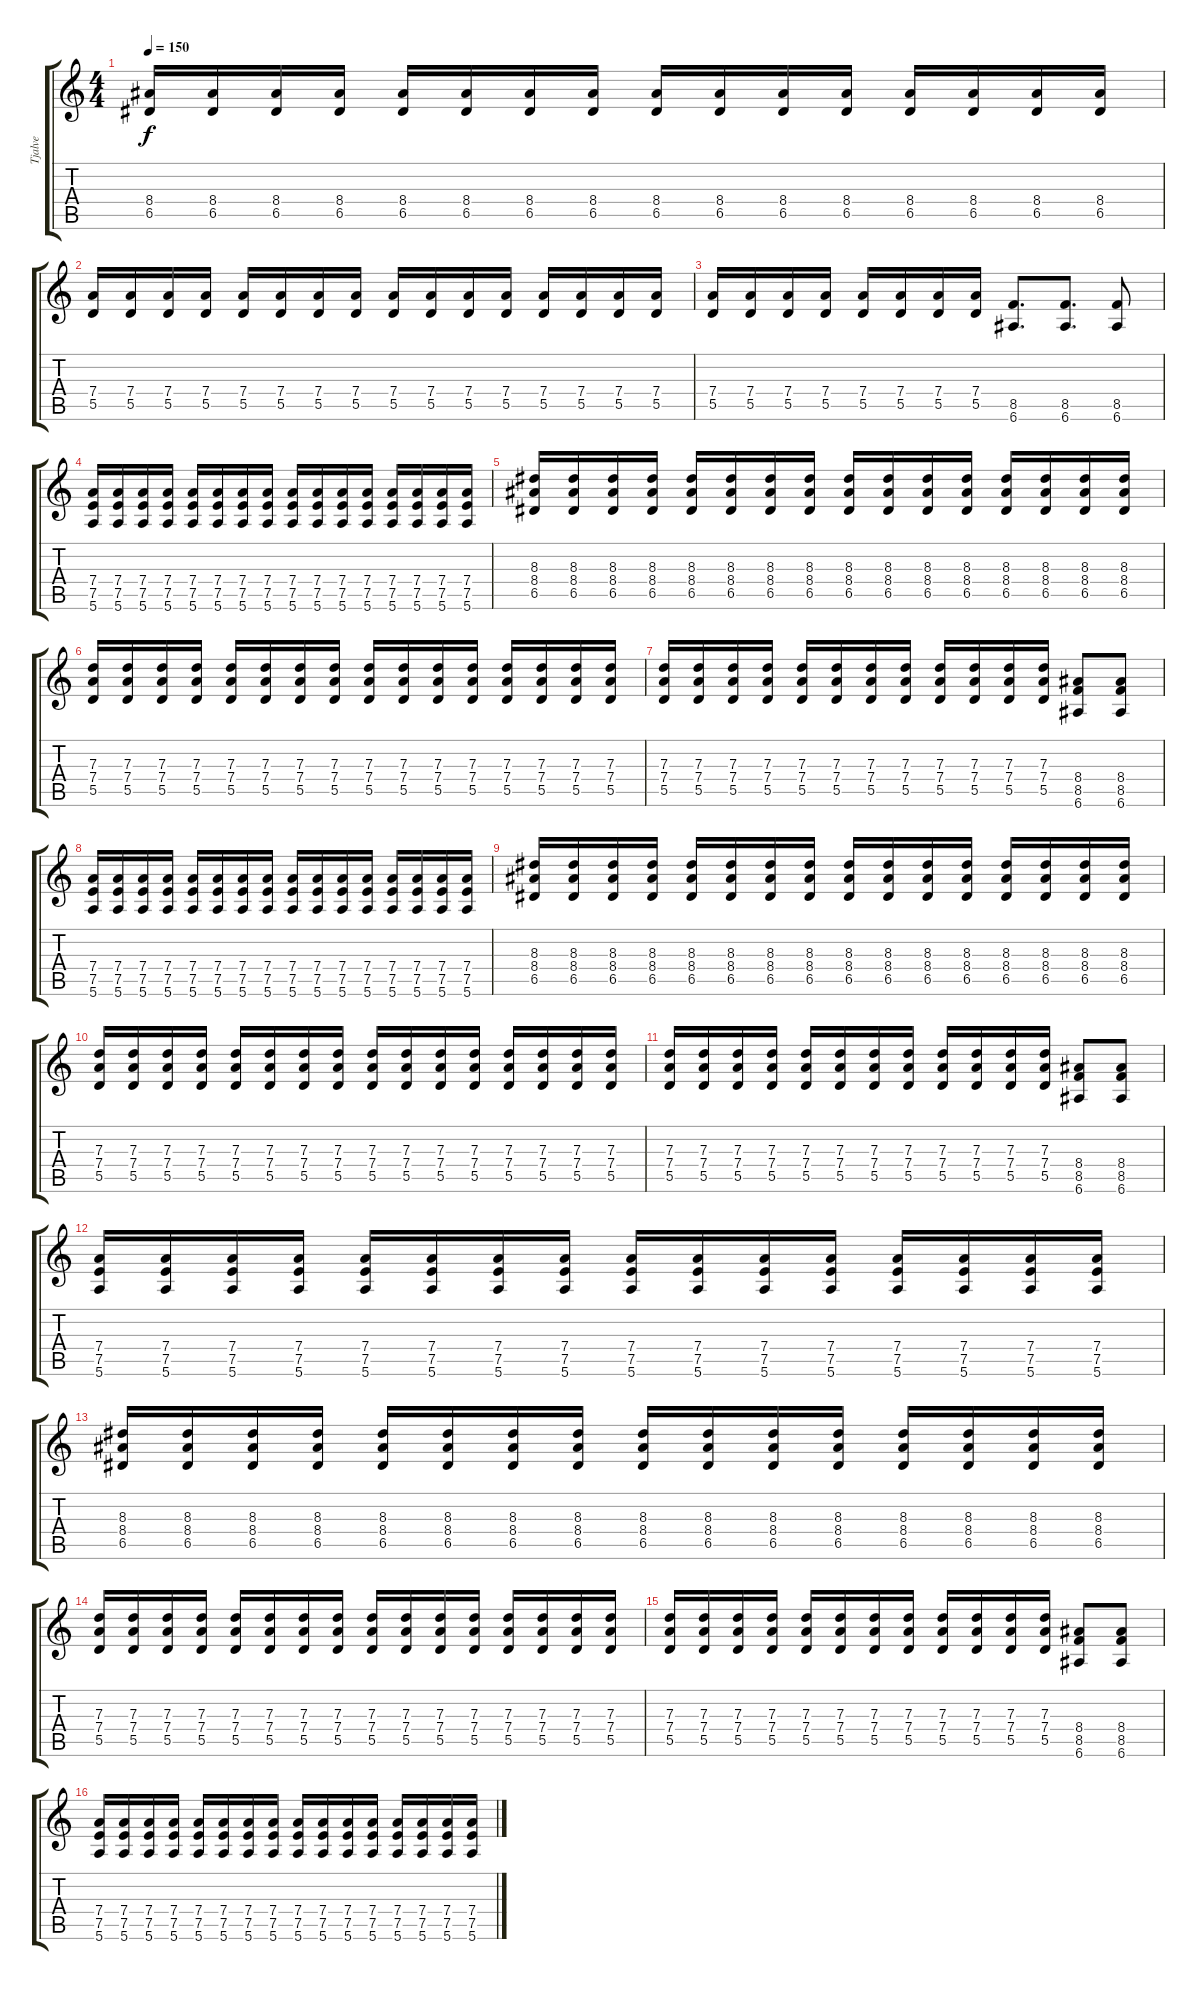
\track ("Tjalve" "Tjalve") {instrument distortionguitar}
\staff {score tabs}
\tuning (E4 B3 G3 D3 A2 E2) {hide}
\ts (4 4)
\tempo 150
\clef g2
\ks c
(8.4 6.5).16{dy f} (8.4 6.5).16 (8.4 6.5).16 (8.4 6.5).16 (8.4 6.5).16 (8.4 6.5).16 (8.4 6.5).16 (8.4 6.5).16 (8.4 6.5).16 (8.4 6.5).16 (8.4 6.5).16 (8.4 6.5).16 (8.4 6.5).16 (8.4 6.5).16 (8.4 6.5).16 (8.4 6.5).16 |
(7.4 5.5).16 (7.4 5.5).16 (7.4 5.5).16 (7.4 5.5).16 (7.4 5.5).16 (7.4 5.5).16 (7.4 5.5).16 (7.4 5.5).16 (7.4 5.5).16 (7.4 5.5).16 (7.4 5.5).16 (7.4 5.5).16 (7.4 5.5).16 (7.4 5.5).16 (7.4 5.5).16 (7.4 5.5).16 |
(7.4 5.5).16 (7.4 5.5).16 (7.4 5.5).16 (7.4 5.5).16 (7.4 5.5).16 (7.4 5.5).16 (7.4 5.5).16 (7.4 5.5).16 (8.5 6.6).8{d} (8.5 6.6).8{d} (8.5 6.6).8 |
(7.4 7.5 5.6).16 (7.4 7.5 5.6).16 (7.4 7.5 5.6).16 (7.4 7.5 5.6).16 (7.4 7.5 5.6).16 (7.4 7.5 5.6).16 (7.4 7.5 5.6).16 (7.4 7.5 5.6).16 (7.4 7.5 5.6).16 (7.4 7.5 5.6).16 (7.4 7.5 5.6).16 (7.4 7.5 5.6).16 (7.4 7.5 5.6).16 (7.4 7.5 5.6).16 (7.4 7.5 5.6).16 (7.4 7.5 5.6).16 |
(8.3 8.4 6.5).16 (8.3 8.4 6.5).16 (8.3 8.4 6.5).16 (8.3 8.4 6.5).16 (8.3 8.4 6.5).16 (8.3 8.4 6.5).16 (8.3 8.4 6.5).16 (8.3 8.4 6.5).16 (8.3 8.4 6.5).16 (8.3 8.4 6.5).16 (8.3 8.4 6.5).16 (8.3 8.4 6.5).16 (8.3 8.4 6.5).16 (8.3 8.4 6.5).16 (8.3 8.4 6.5).16 (8.3 8.4 6.5).16 |
(7.3 7.4 5.5).16 (7.3 7.4 5.5).16 (7.3 7.4 5.5).16 (7.3 7.4 5.5).16 (7.3 7.4 5.5).16 (7.3 7.4 5.5).16 (7.3 7.4 5.5).16 (7.3 7.4 5.5).16 (7.3 7.4 5.5).16 (7.3 7.4 5.5).16 (7.3 7.4 5.5).16 (7.3 7.4 5.5).16 (7.3 7.4 5.5).16 (7.3 7.4 5.5).16 (7.3 7.4 5.5).16 (7.3 7.4 5.5).16 |
(7.3 7.4 5.5).16 (7.3 7.4 5.5).16 (7.3 7.4 5.5).16 (7.3 7.4 5.5).16 (7.3 7.4 5.5).16 (7.3 7.4 5.5).16 (7.3 7.4 5.5).16 (7.3 7.4 5.5).16 (7.3 7.4 5.5).16 (7.3 7.4 5.5).16 (7.3 7.4 5.5).16 (7.3 7.4 5.5).16 (8.4 8.5 6.6).8 (8.4 8.5 6.6).8 |
(7.4 7.5 5.6).16 (7.4 7.5 5.6).16 (7.4 7.5 5.6).16 (7.4 7.5 5.6).16 (7.4 7.5 5.6).16 (7.4 7.5 5.6).16 (7.4 7.5 5.6).16 (7.4 7.5 5.6).16 (7.4 7.5 5.6).16 (7.4 7.5 5.6).16 (7.4 7.5 5.6).16 (7.4 7.5 5.6).16 (7.4 7.5 5.6).16 (7.4 7.5 5.6).16 (7.4 7.5 5.6).16 (7.4 7.5 5.6).16 |
(8.3 8.4 6.5).16 (8.3 8.4 6.5).16 (8.3 8.4 6.5).16 (8.3 8.4 6.5).16 (8.3 8.4 6.5).16 (8.3 8.4 6.5).16 (8.3 8.4 6.5).16 (8.3 8.4 6.5).16 (8.3 8.4 6.5).16 (8.3 8.4 6.5).16 (8.3 8.4 6.5).16 (8.3 8.4 6.5).16 (8.3 8.4 6.5).16 (8.3 8.4 6.5).16 (8.3 8.4 6.5).16 (8.3 8.4 6.5).16 |
(7.3 7.4 5.5).16 (7.3 7.4 5.5).16 (7.3 7.4 5.5).16 (7.3 7.4 5.5).16 (7.3 7.4 5.5).16 (7.3 7.4 5.5).16 (7.3 7.4 5.5).16 (7.3 7.4 5.5).16 (7.3 7.4 5.5).16 (7.3 7.4 5.5).16 (7.3 7.4 5.5).16 (7.3 7.4 5.5).16 (7.3 7.4 5.5).16 (7.3 7.4 5.5).16 (7.3 7.4 5.5).16 (7.3 7.4 5.5).16 |
(7.3 7.4 5.5).16 (7.3 7.4 5.5).16 (7.3 7.4 5.5).16 (7.3 7.4 5.5).16 (7.3 7.4 5.5).16 (7.3 7.4 5.5).16 (7.3 7.4 5.5).16 (7.3 7.4 5.5).16 (7.3 7.4 5.5).16 (7.3 7.4 5.5).16 (7.3 7.4 5.5).16 (7.3 7.4 5.5).16 (8.4 8.5 6.6).8 (8.4 8.5 6.6).8 |
(7.4 7.5 5.6).16 (7.4 7.5 5.6).16 (7.4 7.5 5.6).16 (7.4 7.5 5.6).16 (7.4 7.5 5.6).16 (7.4 7.5 5.6).16 (7.4 7.5 5.6).16 (7.4 7.5 5.6).16 (7.4 7.5 5.6).16 (7.4 7.5 5.6).16 (7.4 7.5 5.6).16 (7.4 7.5 5.6).16 (7.4 7.5 5.6).16 (7.4 7.5 5.6).16 (7.4 7.5 5.6).16 (7.4 7.5 5.6).16 |
(8.3 8.4 6.5).16 (8.3 8.4 6.5).16 (8.3 8.4 6.5).16 (8.3 8.4 6.5).16 (8.3 8.4 6.5).16 (8.3 8.4 6.5).16 (8.3 8.4 6.5).16 (8.3 8.4 6.5).16 (8.3 8.4 6.5).16 (8.3 8.4 6.5).16 (8.3 8.4 6.5).16 (8.3 8.4 6.5).16 (8.3 8.4 6.5).16 (8.3 8.4 6.5).16 (8.3 8.4 6.5).16 (8.3 8.4 6.5).16 |
(7.3 7.4 5.5).16 (7.3 7.4 5.5).16 (7.3 7.4 5.5).16 (7.3 7.4 5.5).16 (7.3 7.4 5.5).16 (7.3 7.4 5.5).16 (7.3 7.4 5.5).16 (7.3 7.4 5.5).16 (7.3 7.4 5.5).16 (7.3 7.4 5.5).16 (7.3 7.4 5.5).16 (7.3 7.4 5.5).16 (7.3 7.4 5.5).16 (7.3 7.4 5.5).16 (7.3 7.4 5.5).16 (7.3 7.4 5.5).16 |
(7.3 7.4 5.5).16 (7.3 7.4 5.5).16 (7.3 7.4 5.5).16 (7.3 7.4 5.5).16 (7.3 7.4 5.5).16 (7.3 7.4 5.5).16 (7.3 7.4 5.5).16 (7.3 7.4 5.5).16 (7.3 7.4 5.5).16 (7.3 7.4 5.5).16 (7.3 7.4 5.5).16 (7.3 7.4 5.5).16 (8.4 8.5 6.6).8 (8.4 8.5 6.6).8 |
(7.4 7.5 5.6).16 (7.4 7.5 5.6).16 (7.4 7.5 5.6).16 (7.4 7.5 5.6).16 (7.4 7.5 5.6).16 (7.4 7.5 5.6).16 (7.4 7.5 5.6).16 (7.4 7.5 5.6).16 (7.4 7.5 5.6).16 (7.4 7.5 5.6).16 (7.4 7.5 5.6).16 (7.4 7.5 5.6).16 (7.4 7.5 5.6).16 (7.4 7.5 5.6).16 (7.4 7.5 5.6).16 (7.4 7.5 5.6).16
